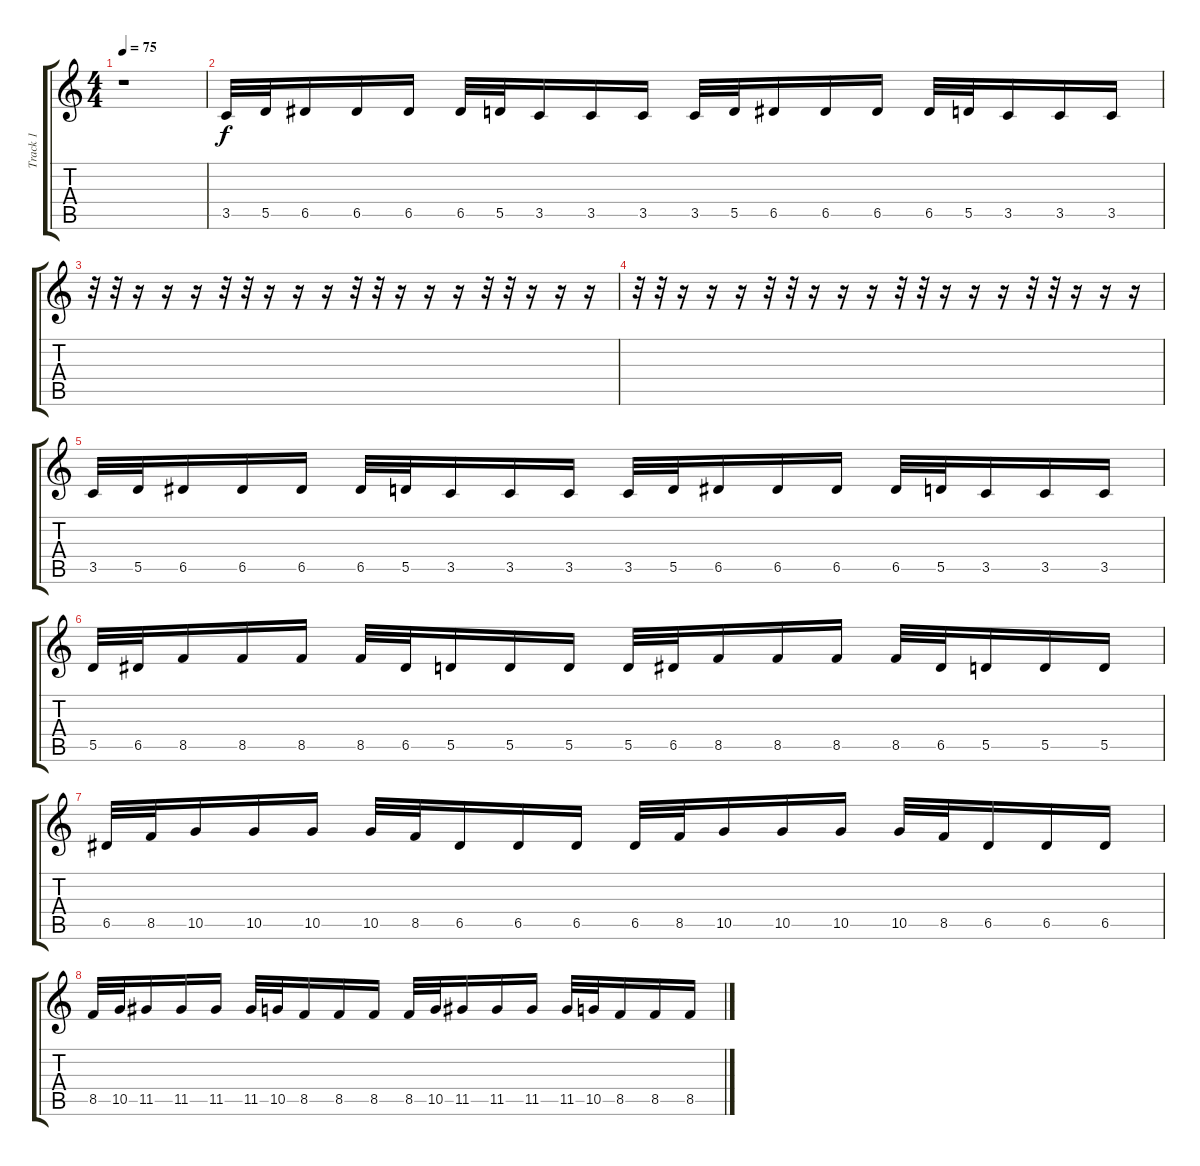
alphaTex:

\track ("Track 1" "Track 1") {instrument distortionguitar}
\staff {score tabs}
\tuning (E4 B3 G3 D3 A2 E2) {hide}
\ts (4 4)
\tempo 75
\clef g2
\ks c
r.1{dy f} |
3.5.32 5.5.32 6.5.16 6.5.16 6.5.16 6.5.32 5.5.32 3.5.16 3.5.16 3.5.16 3.5.32 5.5.32 6.5.16 6.5.16 6.5.16 6.5.32 5.5.32 3.5.16 3.5.16 3.5.16 |
r.32 r.32 r.16 r.16 r.16 r.32 r.32 r.16 r.16 r.16 r.32 r.32 r.16 r.16 r.16 r.32 r.32 r.16 r.16 r.16 |
r.32 r.32 r.16 r.16 r.16 r.32 r.32 r.16 r.16 r.16 r.32 r.32 r.16 r.16 r.16 r.32 r.32 r.16 r.16 r.16 |
3.5.32 5.5.32 6.5.16 6.5.16 6.5.16 6.5.32 5.5.32 3.5.16 3.5.16 3.5.16 3.5.32 5.5.32 6.5.16 6.5.16 6.5.16 6.5.32 5.5.32 3.5.16 3.5.16 3.5.16 |
5.5.32 6.5.32 8.5.16 8.5.16 8.5.16 8.5.32 6.5.32 5.5.16 5.5.16 5.5.16 5.5.32 6.5.32 8.5.16 8.5.16 8.5.16 8.5.32 6.5.32 5.5.16 5.5.16 5.5.16 |
6.5.32 8.5.32 10.5.16 10.5.16 10.5.16 10.5.32 8.5.32 6.5.16 6.5.16 6.5.16 6.5.32 8.5.32 10.5.16 10.5.16 10.5.16 10.5.32 8.5.32 6.5.16 6.5.16 6.5.16 |
8.5.32 10.5.32 11.5.16 11.5.16 11.5.16 11.5.32 10.5.32 8.5.16 8.5.16 8.5.16 8.5.32 10.5.32 11.5.16 11.5.16 11.5.16 11.5.32 10.5.32 8.5.16 8.5.16 8.5.16
